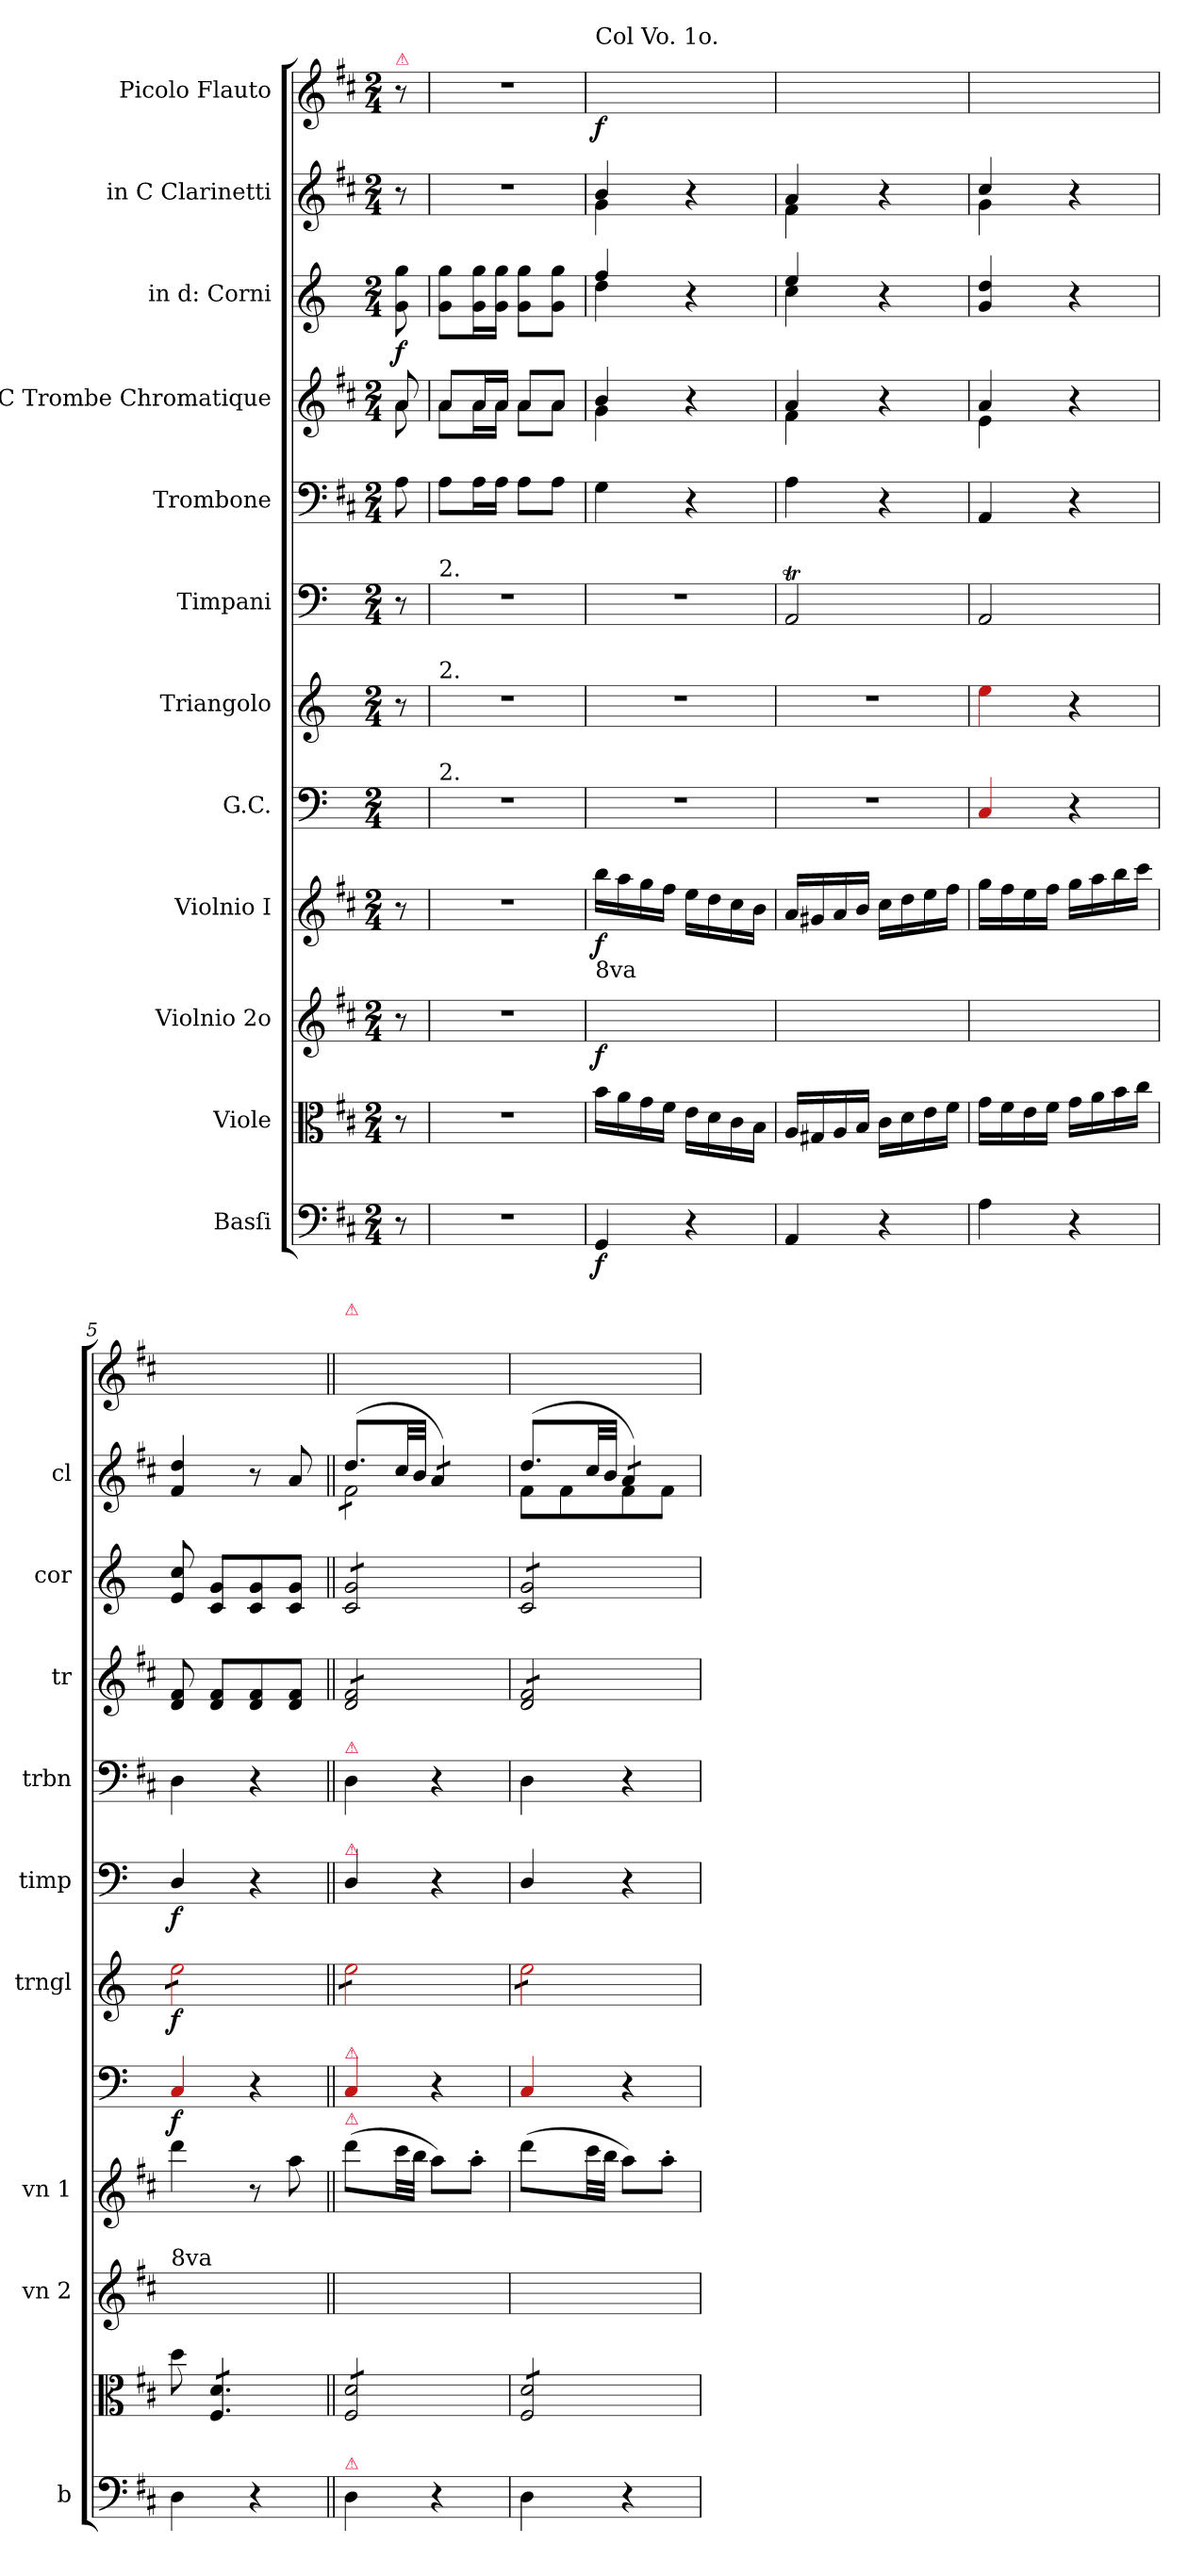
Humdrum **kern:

**kern	**dynam	**kern	**kern	**dynam	**kern	**dynam	**kern	**dynam	**kern	**dynam	**kern	**dynam	**kern	**kern	**kern	**dynam	**kern	**kern	**dynam
*part12	*part12	*part11	*part10	*part10	*part9	*part9	*part8	*part8	*part7	*part7	*part6	*part6	*part5	*part4	*part3	*part3	*part2	*part1	*part1
*staff12	*staff12	*staff11	*staff10	*staff10	*staff9	*staff9	*staff8	*staff8	*staff7	*staff7	*staff6	*staff6	*staff5	*staff4	*staff3	*staff3	*staff2	*staff1	*staff1
*I"Basſi	*	*I"Viole	*I"Violnio 2o	*	*I"Violnio I	*	*I"G.C.	*	*I"Triangolo	*	*I"Timpani	*	*I"Trombone	*I"in C Trombe Chromatique	*I"in d: Corni	*	*I"in C Clarinetti	*I"Picolo Flauto	*
*I'b	*	*	*I'vn 2	*	*I'vn 1	*	*	*	*I'trngl	*	*I'timp	*	*I'trbn	*I'tr	*I'cor	*	*I'cl	*	*
*clefF4	*	*clefC3	*clefG2	*	*clefG2	*	*clefF4	*	*clefG2	*	*clefF4	*	*clefF4	*clefG2	*clefG2	*	*clefG2	*clefG2	*
*	*	*	*	*	*	*	*	*	*	*	*	*	*	*	*ITrd6c10	*	*	*	*
*k[f#c#]	*	*k[f#c#]	*k[f#c#]	*	*k[f#c#]	*	*k[]	*	*k[]	*	*k[]	*	*k[f#c#]	*k[f#c#]	*k[f#c#]	*	*k[f#c#]	*k[f#c#]	*
*M2/4	*	*M2/4	*M2/4	*	*M2/4	*	*M2/4	*	*M2/4	*	*M2/4	*	*M2/4	*M2/4	*M2/4	*	*M2/4	*M2/4	*
=	=	=	=	=	=	=	=	=	=	=	=	=	=	=	=	=	=	=	=
*	*	*	*	*	*	*	*	*	*	*	*	*	*	*^	*	*	*	*	*
!	!	!	!	!	!	!	!	!	!	!	!	!	!	!	!	!	!	!	!LO:TX:a:color=crimson:t=⚠	!
8r	.	8r	8r	.	8r	.	8ryy	.	8r	.	8r	.	8A\	8a/	8a\	8A\ 8a\	f	8r	8r	.
=1	=1	=1	=1	=1	=1	=1	=1	=1	=1	=1	=1	=1	=1	=1	=1	=1	=1	=1	=1	=1
!	!	!	!	!	!	!	!	!	!	!	!LO:TX:a:t=2.	!	!	!	!	!	!	!	!	!
!	!	!	!	!	!	!	!	!	!LO:TX:a:t=2.	!	!	!	!	!	!	!	!	!	!	!
!	!	!	!	!	!	!	!LO:TX:a:t=2.	!	!	!	!	!	!	!	!	!	!	!	!	!
2r	.	2r	2r	.	2r	.	2r	.	2r	.	2r	.	8A\L	8a/L	8a\L	8A\ 8a\L	.	2r	2r	.
.	.	.	.	.	.	.	.	.	.	.	.	.	16A\L	16a/L	16a\L	16A\ 16a\L	.	.	.	.
.	.	.	.	.	.	.	.	.	.	.	.	.	16A\JJ	16a/JJ	16a\JJ	16A\ 16a\JJ	.	.	.	.
.	.	.	.	.	.	.	.	.	.	.	.	.	8A\L	8a/L	8a\L	8A\ 8a\L	.	.	.	.
.	.	.	.	.	.	.	.	.	.	.	.	.	8A\J	8a/J	8a\J	8A\ 8a\J	.	.	.	.
=2	=2	=2	=2	=2	=2	=2	=2	=2	=2	=2	=2	=2	=2	=2	=2	=2	=2	=2	=2	=2
*	*	*	*	*	*	*	*	*	*	*	*	*	*	*	*	*^	*	*^	*	*
!	!	!	!	!	!	!	!	!	!	!	!	!	!	!	!	!	!	!	!	!	!LO:TX:a:t=Col Vo. 1o.	!
!	!	!	!LO:TX:a:t=8va	!	!	!	!	!	!	!	!	!	!	!	!	!	!	!	!	!	!	!
4GG/	f	16b\LL	16b/LLyy	f	16bb\LL	f	2r	.	2r	.	2r	.	4G\	4b/	4g\	4g/	4e\	.	4b/	4g\	16bb\LLyy	f
.	.	16a\	16a/yy	.	16aa\	.	.	.	.	.	.	.	.	.	.	.	.	.	.	.	16aa\yy	.
.	.	16g\	16g/yy	.	16gg\	.	.	.	.	.	.	.	.	.	.	.	.	.	.	.	16gg\yy	.
.	.	16f#\JJ	16f#/JJyy	.	16ff#\JJ	.	.	.	.	.	.	.	.	.	.	.	.	.	.	.	16ff#\JJyy	.
4r	.	16e\LL	16e/LLyy	.	16ee\LL	.	.	.	.	.	.	.	4r	4r	4ryy	4r	4ryy	.	4r	4ryy	16ee\LLyy	.
.	.	16d\	16d/yy	.	16dd\	.	.	.	.	.	.	.	.	.	.	.	.	.	.	.	16dd\yy	.
.	.	16c#\	16c#/yy	.	16cc#\	.	.	.	.	.	.	.	.	.	.	.	.	.	.	.	16cc#\yy	.
.	.	16B\JJ	16B/JJyy	.	16b\JJ	.	.	.	.	.	.	.	.	.	.	.	.	.	.	.	16b\JJyy	.
=3	=3	=3	=3	=3	=3	=3	=3	=3	=3	=3	=3	=3	=3	=3	=3	=3	=3	=3	=3	=3	=3	=3
4AA/	.	16A/LL	16A/LLyy	.	16a/LL	.	2r	.	2r	.	2AAT/	.	4A\	4a/	4f#\	4f#/	4d\	.	4a/	4f#\	16a/LLyy	.
.	.	16G#X/	16G#X/yy	.	16g#X/	.	.	.	.	.	.	.	.	.	.	.	.	.	.	.	16g#X/yy	.
.	.	16A/	16A/yy	.	16a/	.	.	.	.	.	.	.	.	.	.	.	.	.	.	.	16a/yy	.
.	.	16B/JJ	16B/JJyy	.	16b/JJ	.	.	.	.	.	.	.	.	.	.	.	.	.	.	.	16b/JJyy	.
4r	.	16c#\LL	16c#/LLyy	.	16cc#\LL	.	.	.	.	.	.	.	4r	4r	4ryy	4r	4ryy	.	4r	4ryy	16cc#\LLyy	.
.	.	16d\	16d/yy	.	16dd\	.	.	.	.	.	.	.	.	.	.	.	.	.	.	.	16dd\yy	.
.	.	16e\	16e/yy	.	16ee\	.	.	.	.	.	.	.	.	.	.	.	.	.	.	.	16ee\yy	.
.	.	16f#\JJ	16f#/JJyy	.	16ff#\JJ	.	.	.	.	.	.	.	.	.	.	.	.	.	.	.	16ff#\JJyy	.
*	*	*	*	*	*	*	*	*	*	*	*	*	*	*	*	*v	*v	*	*	*	*	*
=4	=4	=4	=4	=4	=4	=4	=4	=4	=4	=4	=4	=4	=4	=4	=4	=4	=4	=4	=4	=4	=4
4A\	.	16g\LL	16g/LLyy	.	16gg\LL	.	4Ra/	.	4Ree\	.	2AATTT/	.	4AA/	4a/	4e\	4A/ 4e/	.	4cc#/	4g\	16gg\LLyy	.
.	.	16f#\	16f#/yy	.	16ff#\	.	.	.	.	.	.	.	.	.	.	.	.	.	.	16ff#\yy	.
.	.	16e\	16e/yy	.	16ee\	.	.	.	.	.	.	.	.	.	.	.	.	.	.	16ee\yy	.
.	.	16f#\JJ	16f#/JJyy	.	16ff#\JJ	.	.	.	.	.	.	.	.	.	.	.	.	.	.	16ff#\JJyy	.
4r	.	16g\LL	16g/LLyy	.	16gg\LL	.	4r	.	4r	.	.	.	4r	4r	4ryy	4r	.	4r	4ryy	16gg\LLyy	.
.	.	16a\	16a/yy	.	16aa\	.	.	.	.	.	.	.	.	.	.	.	.	.	.	16aa\yy	.
.	.	16b\	16b/yy	.	16bb\	.	.	.	.	.	.	.	.	.	.	.	.	.	.	16bb\yy	.
.	.	16cc#\JJ	16cc#/JJyy	.	16ccc#\JJ	.	.	.	.	.	.	.	.	.	.	.	.	.	.	16ccc#\JJyy	.
*	*	*	*	*	*	*	*	*	*	*	*	*	*	*v	*v	*	*	*v	*v	*	*
=5	=5	=5	=5	=5	=5	=5	=5	=5	=5	=5	=5	=5	=5	=5	=5	=5	=5	=5	=5
!	!	!	!LO:TX:a:t=8va	!	!	!	!	!	!	!	!	!	!	!	!	!	!	!	!
*	*	*	*	*	*	*	*	*	*tremolo	*	*	*	*	*	*	*	*	*	*
4D\	.	8dd\	4dd\yy	.	4ddd\	.	4Ra/	f	8Ree\L	f	4D/	f	4D\	8d/ 8f#/	8F#/ 8d/	.	4f#/ 4dd/	4ddd\yy	.
*	*	*tremolo	*	*	*	*	*	*	*	*	*	*	*	*	*	*	*	*	*
.	.	8F#/ 8d/L	.	.	.	.	.	.	8Ree\	.	.	.	.	8d/ 8f#/L	8D/ 8A/L	.	.	.	.
4r	.	8F#/ 8d/	8ryy	.	8r	.	4r	.	8Ree\	.	4r	.	4r	8d/ 8f#/	8D/ 8A/	.	8r	8ryy	.
.	.	8F#/ 8d/J	8a/yy	.	8aa\	.	.	.	8Ree\J	.	.	.	.	8d/ 8f#/J	8D/ 8A/J	.	8a/	8aa\yy	.
=6||	=6||	=6||	=6||	=6||	=6||	=6||	=6||	=6||	=6||	=6||	=6||	=6||	=6||	=6||	=6||	=6||	=6||	=6||	=6||
!	!	!	!	!	!	!	!	!	!	!	!	!	!	!	!	!	!	!LO:TX:a:color=crimson:t=⚠	!
!	!	!	!	!	!	!	!	!	!	!	!	!	!LO:TX:a:color=crimson:t=⚠	!	!	!	!	!	!
!	!	!	!	!	!	!	!	!	!	!	!LO:TX:a:color=crimson:t=⚠	!	!	!	!	!	!	!	!
!	!	!	!	!	!	!	!LO:TX:a:color=crimson:t=⚠	!	!	!	!	!	!	!	!	!	!	!	!
!	!	!	!	!	!LO:TX:a:color=crimson:t=⚠	!	!	!	!	!	!	!	!	!	!	!	!	!	!
!LO:TX:a:color=crimson:t=⚠	!	!	!	!	!	!	!	!	!	!	!	!	!	!	!	!	!	!	!
!	!	!	!LO:N:vis=8	!	!LO:N:vis=8	!	!	!	!	!	!	!	!	!	!	!	!	!LO:N:vis=8	!
*	*	*	*	*	*	*	*	*	*	*	*	*	*	*	*	*	*^	*	*
*	*	*	*	*	*	*	*	*	*	*	*	*	*	*tremolo	*	*	*	*	*	*
*	*	*	*	*	*	*	*	*	*	*	*	*	*	*	*tremolo	*	*	*	*	*
*	*	*	*	*	*	*	*	*	*	*	*	*	*	*	*	*	*tremolo	*	*	*
4D\	.	8F#/ 8d/L	(8.dd\Lyy	.	(8.ddd\L	.	4Ra/	.	8Ree\L	.	4D/	.	4D\	8d/ 8f#/L	8D/ 8A/L	.	(8.dd/L	8f#\L	(8.ddd\Lyy	.
.	.	8F#/ 8d/	.	.	.	.	.	.	8Ree\	.	.	.	.	8d/ 8f#/	8D/ 8A/	.	.	8f#\	.	.
.	.	.	32cc#\LLyy	.	32ccc#\LL	.	.	.	.	.	.	.	.	.	.	.	32cc#/LL	.	32ccc#\LLyy	.
.	.	.	32b\JJJyy	.	32bb\JJJ	.	.	.	.	.	.	.	.	.	.	.	32b/JJJ	.	32bb\JJJyy	.
4r	.	8F#/ 8d/	8a/Lyy)	.	8aa\L)	.	4r	.	8Ree\	.	4r	.	4r	8d/ 8f#/	8D/ 8A/	.	8a/L)	8f#\	8aa\Lyy)	.
.	.	8F#/ 8d/J	8a'/Jyy	.	8aa'\J	.	.	.	8Ree\J	.	.	.	.	8d/ 8f#/J	8D/ 8A/J	.	8a'/J	8f#\J	8aa'\Jyy	.
=7	=7	=7	=7	=7	=7	=7	=7	=7	=7	=7	=7	=7	=7	=7	=7	=7	=7	=7	=7	=7
!	!	!	!LO:N:vis=8	!	!LO:N:vis=8	!	!	!	!	!	!	!	!	!	!	!	!	!	!LO:N:vis=8	!
4D\	.	8F#/ 8d/L	(8.dd\Lyy	.	(8.ddd\L	.	4Ra/	.	8Ree\L	.	4D/	.	4D\	8d/ 8f#/L	8D/ 8A/L	.	(8.dd/L	8f#\L	(8.ddd\Lyy	.
.	.	8F#/ 8d/	.	.	.	.	.	.	8Ree\	.	.	.	.	8d/ 8f#/	8D/ 8A/	.	.	8f#\	.	.
.	.	.	32cc#\LLyy	.	32ccc#\LL	.	.	.	.	.	.	.	.	.	.	.	32cc#/LL	.	32ccc#\LLyy	.
.	.	.	32b\JJJyy	.	32bb\JJJ	.	.	.	.	.	.	.	.	.	.	.	32b/JJJ	.	32bb\JJJyy	.
4r	.	8F#/ 8d/	8a/Lyy)	.	8aa\L)	.	4r	.	8Ree\	.	4r	.	4r	8d/ 8f#/	8D/ 8A/	.	8a/L)	8f#\	8aa\Lyy)	.
.	.	8F#/ 8d/J	8a'/Jyy	.	8aa'\J	.	.	.	8Ree\J	.	.	.	.	8d/ 8f#/J	8D/ 8A/J	.	8a'/J	8f#\J	8aa'\Jyy	.
*	*	*	*	*	*	*	*	*	*	*	*	*	*	*	*	*	*Xtremolo	*	*	*
*	*	*	*	*	*	*	*	*	*	*	*	*	*	*	*Xtremolo	*	*	*	*	*
*	*	*	*	*	*	*	*	*	*	*	*	*	*	*Xtremolo	*	*	*	*	*	*
*	*	*	*	*	*	*	*	*	*Xtremolo	*	*	*	*	*	*	*	*	*	*	*
*	*	*Xtremolo	*	*	*	*	*	*	*	*	*	*	*	*	*	*	*	*	*	*
*	*	*	*	*	*	*	*	*	*	*	*	*	*	*	*	*	*v	*v	*	*
=	=	=	=	=	=	=	=	=	=	=	=	=	=	=	=	=	=	=	=
*-	*-	*-	*-	*-	*-	*-	*-	*-	*-	*-	*-	*-	*-	*-	*-	*-	*-	*-	*-
